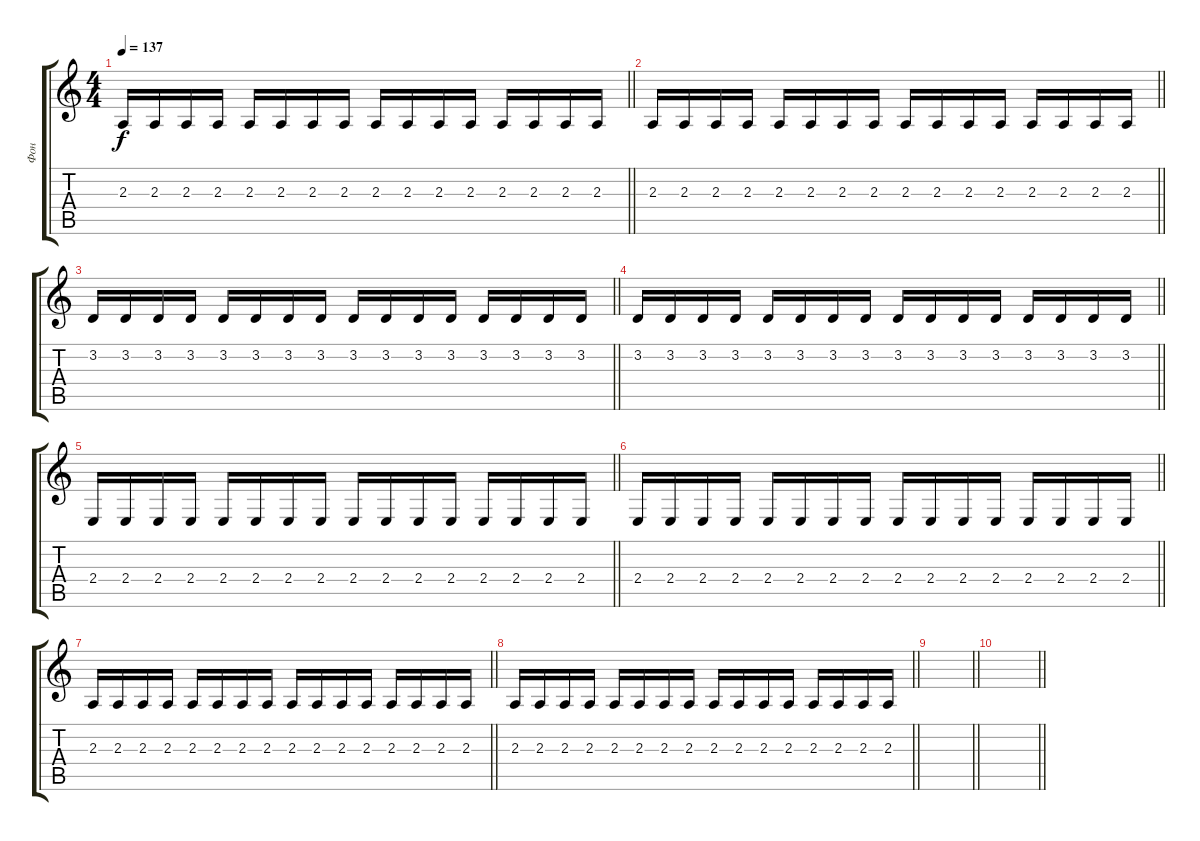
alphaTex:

\track ("Фон" "Фон") {instrument synthstrings1}
\staff {score tabs}
\tuning (E4 B3 G3 D3 A2 E2) {hide}
\ts (4 4)
\tempo 137
\clef g2
\barLineRight lightlight
\ks c
2.3.16{dy f} 2.3.16 2.3.16 2.3.16 2.3.16 2.3.16 2.3.16 2.3.16 2.3.16 2.3.16 2.3.16 2.3.16 2.3.16 2.3.16 2.3.16 2.3.16 |
\barLineRight lightlight
2.3.16 2.3.16 2.3.16 2.3.16 2.3.16 2.3.16 2.3.16 2.3.16 2.3.16 2.3.16 2.3.16 2.3.16 2.3.16 2.3.16 2.3.16 2.3.16 |
\barLineRight lightlight
3.2.16 3.2.16 3.2.16 3.2.16 3.2.16 3.2.16 3.2.16 3.2.16 3.2.16 3.2.16 3.2.16 3.2.16 3.2.16 3.2.16 3.2.16 3.2.16 |
\barLineRight lightlight
3.2.16 3.2.16 3.2.16 3.2.16 3.2.16 3.2.16 3.2.16 3.2.16 3.2.16 3.2.16 3.2.16 3.2.16 3.2.16 3.2.16 3.2.16 3.2.16 |
\barLineRight lightlight
2.4.16 2.4.16 2.4.16 2.4.16 2.4.16 2.4.16 2.4.16 2.4.16 2.4.16 2.4.16 2.4.16 2.4.16 2.4.16 2.4.16 2.4.16 2.4.16 |
\barLineRight lightlight
2.4.16 2.4.16 2.4.16 2.4.16 2.4.16 2.4.16 2.4.16 2.4.16 2.4.16 2.4.16 2.4.16 2.4.16 2.4.16 2.4.16 2.4.16 2.4.16 |
\barLineRight lightlight
2.3.16 2.3.16 2.3.16 2.3.16 2.3.16 2.3.16 2.3.16 2.3.16 2.3.16 2.3.16 2.3.16 2.3.16 2.3.16 2.3.16 2.3.16 2.3.16 |
\barLineRight lightlight
2.3.16 2.3.16 2.3.16 2.3.16 2.3.16 2.3.16 2.3.16 2.3.16 2.3.16 2.3.16 2.3.16 2.3.16 2.3.16 2.3.16 2.3.16 2.3.16 |
\barLineRight lightlight
|
\barLineRight lightlight
